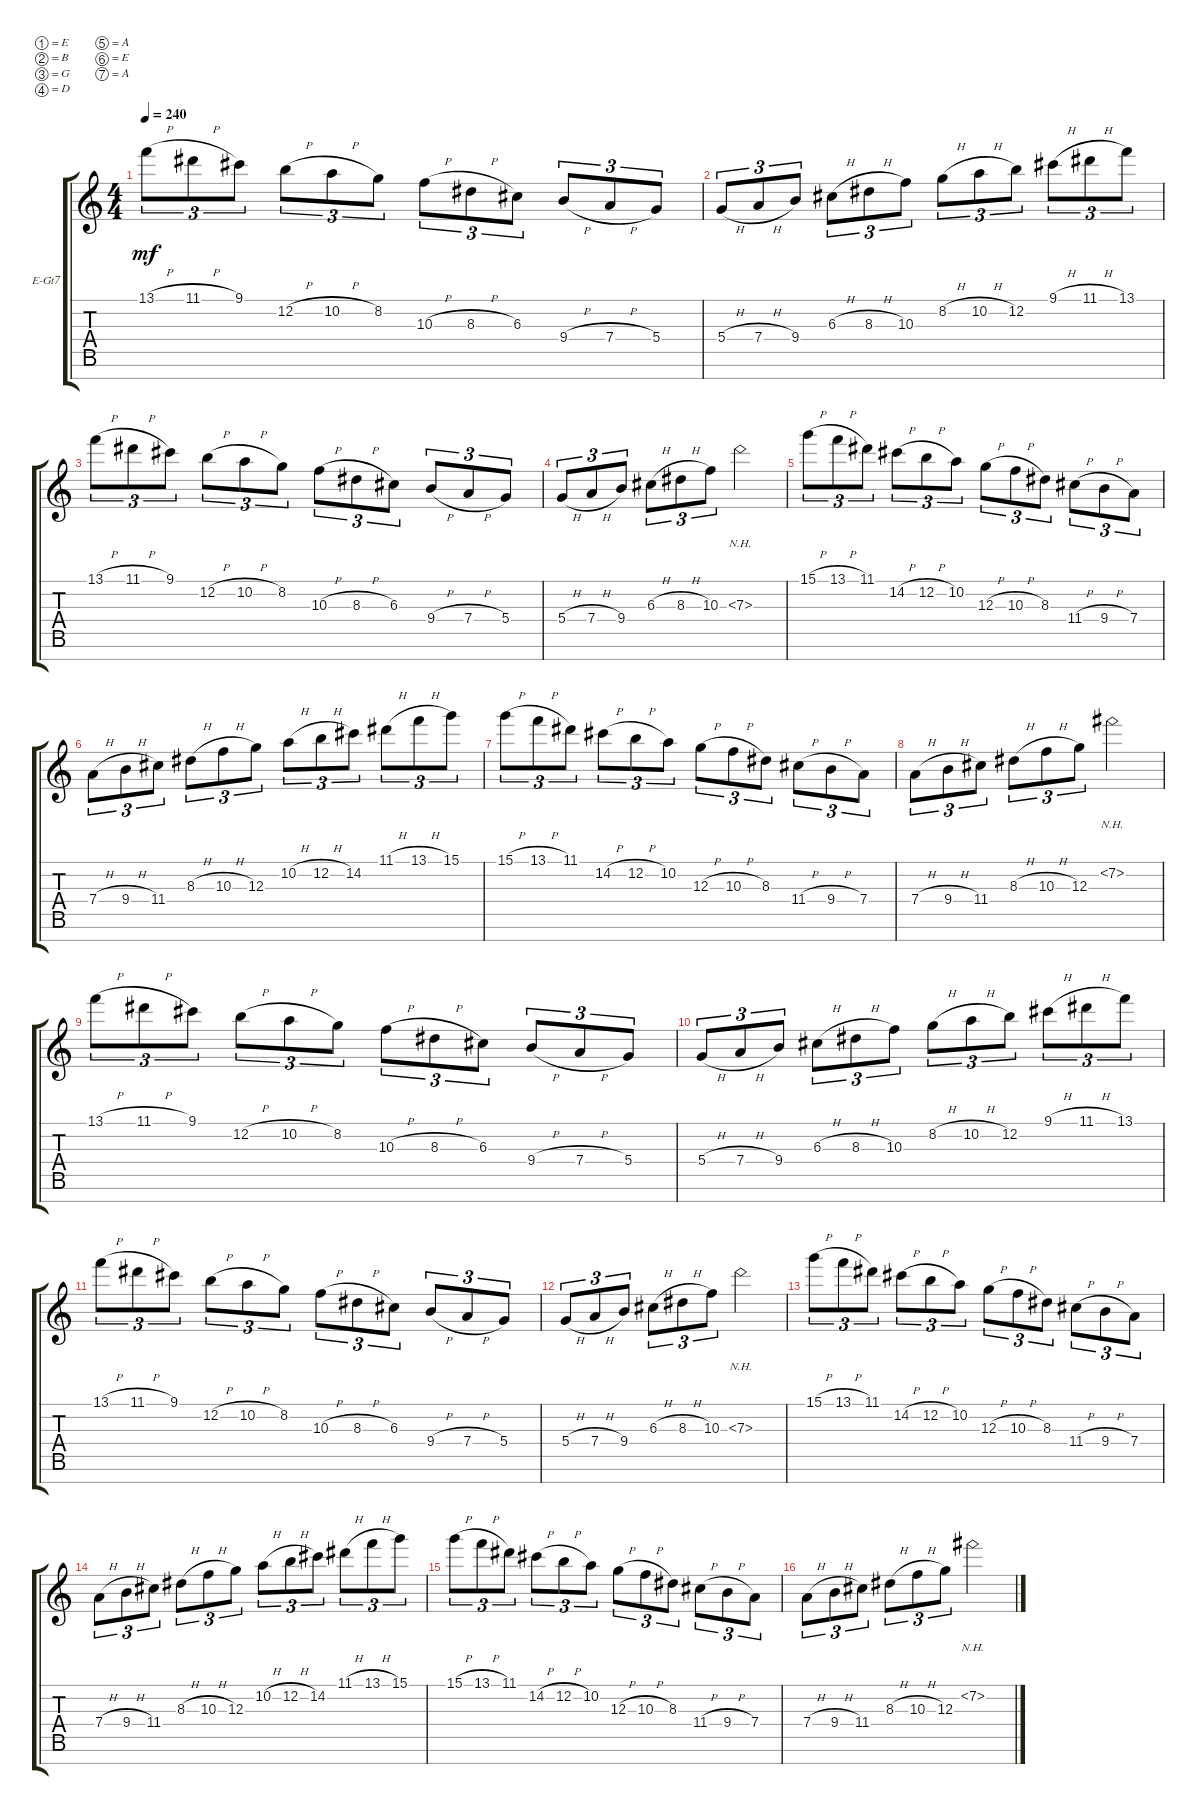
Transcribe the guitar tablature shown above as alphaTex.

\defaultSystemsLayout 4
\bracketExtendMode groupsimilarinstruments
\firstSystemTrackNameOrientation horizontal
\otherSystemsTrackNameOrientation horizontal
\track ("Electric Guitar" "E-Gt7") {instrument distortionguitar}
\staff {score tabs}
\tuning (E4 B3 G3 D3 A2 E2 A1)
\ts (4 4)
\tempo 240
\clef g2
\ks c
13.1{h}.8{tu (3 2) dy mf} 11.1{h}.8{tu (3 2)} 9.1.8{tu (3 2)} 12.2{h}.8{tu (3 2)} 10.2{h}.8{tu (3 2)} 8.2.8{tu (3 2)} 10.3{h}.8{tu (3 2)} 8.3{h}.8{tu (3 2)} 6.3.8{tu (3 2)} 9.4{h}.8{tu (3 2)} 7.4{h}.8{tu (3 2)} 5.4.8{tu (3 2)} |
5.4{h}.8{tu (3 2)} 7.4{h}.8{tu (3 2)} 9.4.8{tu (3 2)} 6.3{h}.8{tu (3 2)} 8.3{h}.8{tu (3 2)} 10.3.8{tu (3 2)} 8.2{h}.8{tu (3 2)} 10.2{h}.8{tu (3 2)} 12.2.8{tu (3 2)} 9.1{h}.8{tu (3 2)} 11.1{h}.8{tu (3 2)} 13.1.8{tu (3 2)} |
13.1{h}.8{tu (3 2)} 11.1{h}.8{tu (3 2)} 9.1.8{tu (3 2)} 12.2{h}.8{tu (3 2)} 10.2{h}.8{tu (3 2)} 8.2.8{tu (3 2)} 10.3{h}.8{tu (3 2)} 8.3{h}.8{tu (3 2)} 6.3.8{tu (3 2)} 9.4{h}.8{tu (3 2)} 7.4{h}.8{tu (3 2)} 5.4.8{tu (3 2)} |
5.4{h}.8{tu (3 2)} 7.4{h}.8{tu (3 2)} 9.4.8{tu (3 2)} 6.3{h}.8{tu (3 2)} 8.3{h}.8{tu (3 2)} 10.3.8{tu (3 2)} 7.3{nh}.2 |
15.1{h}.8{tu (3 2)} 13.1{h}.8{tu (3 2)} 11.1.8{tu (3 2)} 14.2{h}.8{tu (3 2)} 12.2{h}.8{tu (3 2)} 10.2.8{tu (3 2)} 12.3{h}.8{tu (3 2)} 10.3{h}.8{tu (3 2)} 8.3.8{tu (3 2)} 11.4{h}.8{tu (3 2)} 9.4{h}.8{tu (3 2)} 7.4.8{tu (3 2)} |
7.4{h}.8{tu (3 2)} 9.4{h}.8{tu (3 2)} 11.4.8{tu (3 2)} 8.3{h}.8{tu (3 2)} 10.3{h}.8{tu (3 2)} 12.3.8{tu (3 2)} 10.2{h}.8{tu (3 2)} 12.2{h}.8{tu (3 2)} 14.2.8{tu (3 2)} 11.1{h}.8{tu (3 2)} 13.1{h}.8{tu (3 2)} 15.1.8{tu (3 2)} |
15.1{h}.8{tu (3 2)} 13.1{h}.8{tu (3 2)} 11.1.8{tu (3 2)} 14.2{h}.8{tu (3 2)} 12.2{h}.8{tu (3 2)} 10.2.8{tu (3 2)} 12.3{h}.8{tu (3 2)} 10.3{h}.8{tu (3 2)} 8.3.8{tu (3 2)} 11.4{h}.8{tu (3 2)} 9.4{h}.8{tu (3 2)} 7.4.8{tu (3 2)} |
7.4{h}.8{tu (3 2)} 9.4{h}.8{tu (3 2)} 11.4.8{tu (3 2)} 8.3{h}.8{tu (3 2)} 10.3{h}.8{tu (3 2)} 12.3.8{tu (3 2)} 7.2{nh}.2 |
13.1{h}.8{tu (3 2)} 11.1{h}.8{tu (3 2)} 9.1.8{tu (3 2)} 12.2{h}.8{tu (3 2)} 10.2{h}.8{tu (3 2)} 8.2.8{tu (3 2)} 10.3{h}.8{tu (3 2)} 8.3{h}.8{tu (3 2)} 6.3.8{tu (3 2)} 9.4{h}.8{tu (3 2)} 7.4{h}.8{tu (3 2)} 5.4.8{tu (3 2)} |
5.4{h}.8{tu (3 2)} 7.4{h}.8{tu (3 2)} 9.4.8{tu (3 2)} 6.3{h}.8{tu (3 2)} 8.3{h}.8{tu (3 2)} 10.3.8{tu (3 2)} 8.2{h}.8{tu (3 2)} 10.2{h}.8{tu (3 2)} 12.2.8{tu (3 2)} 9.1{h}.8{tu (3 2)} 11.1{h}.8{tu (3 2)} 13.1.8{tu (3 2)} |
13.1{h}.8{tu (3 2)} 11.1{h}.8{tu (3 2)} 9.1.8{tu (3 2)} 12.2{h}.8{tu (3 2)} 10.2{h}.8{tu (3 2)} 8.2.8{tu (3 2)} 10.3{h}.8{tu (3 2)} 8.3{h}.8{tu (3 2)} 6.3.8{tu (3 2)} 9.4{h}.8{tu (3 2)} 7.4{h}.8{tu (3 2)} 5.4.8{tu (3 2)} |
5.4{h}.8{tu (3 2)} 7.4{h}.8{tu (3 2)} 9.4.8{tu (3 2)} 6.3{h}.8{tu (3 2)} 8.3{h}.8{tu (3 2)} 10.3.8{tu (3 2)} 7.3{nh}.2 |
15.1{h}.8{tu (3 2)} 13.1{h}.8{tu (3 2)} 11.1.8{tu (3 2)} 14.2{h}.8{tu (3 2)} 12.2{h}.8{tu (3 2)} 10.2.8{tu (3 2)} 12.3{h}.8{tu (3 2)} 10.3{h}.8{tu (3 2)} 8.3.8{tu (3 2)} 11.4{h}.8{tu (3 2)} 9.4{h}.8{tu (3 2)} 7.4.8{tu (3 2)} |
7.4{h}.8{tu (3 2)} 9.4{h}.8{tu (3 2)} 11.4.8{tu (3 2)} 8.3{h}.8{tu (3 2)} 10.3{h}.8{tu (3 2)} 12.3.8{tu (3 2)} 10.2{h}.8{tu (3 2)} 12.2{h}.8{tu (3 2)} 14.2.8{tu (3 2)} 11.1{h}.8{tu (3 2)} 13.1{h}.8{tu (3 2)} 15.1.8{tu (3 2)} |
15.1{h}.8{tu (3 2)} 13.1{h}.8{tu (3 2)} 11.1.8{tu (3 2)} 14.2{h}.8{tu (3 2)} 12.2{h}.8{tu (3 2)} 10.2.8{tu (3 2)} 12.3{h}.8{tu (3 2)} 10.3{h}.8{tu (3 2)} 8.3.8{tu (3 2)} 11.4{h}.8{tu (3 2)} 9.4{h}.8{tu (3 2)} 7.4.8{tu (3 2)} |
7.4{h}.8{tu (3 2)} 9.4{h}.8{tu (3 2)} 11.4.8{tu (3 2)} 8.3{h}.8{tu (3 2)} 10.3{h}.8{tu (3 2)} 12.3.8{tu (3 2)} 7.2{nh}.2
